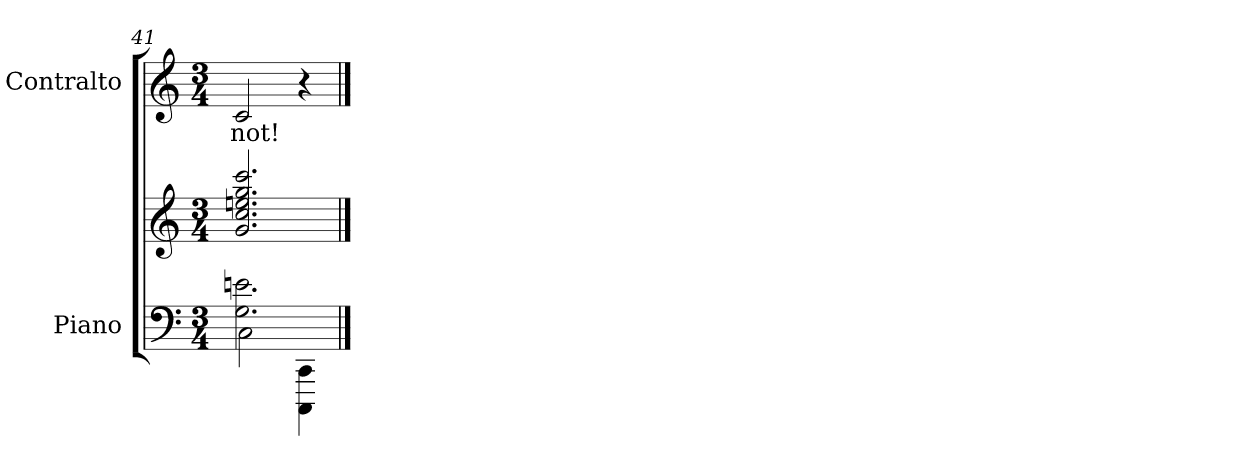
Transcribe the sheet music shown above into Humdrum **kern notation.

**kern	**kern	**kern	**text
*part2	*part2	*part1	*part1
*staff3	*staff2	*staff1	*staff1
*I"Piano	*	*I"Contralto	*
*I'Pno	*	*	*
*clefF4	*clefG2	*clefG2	*
*k[]	*k[]	*k[]	*
*M3/4	*M3/4	*M3/4	*
=41	=41	=41	=41
*^	*	*	*
!	!	!	!	!LO:LY:b
2.G\ 2.en\	2C\	2.g/ 2.cc/ 2.een/ 2.gg/ 2.ccc/	2c/	not!
.	4CCC\ 4CC\	.	4r	.
*v	*v	*	*	*
==	==	==	==
*-	*-	*-	*-
